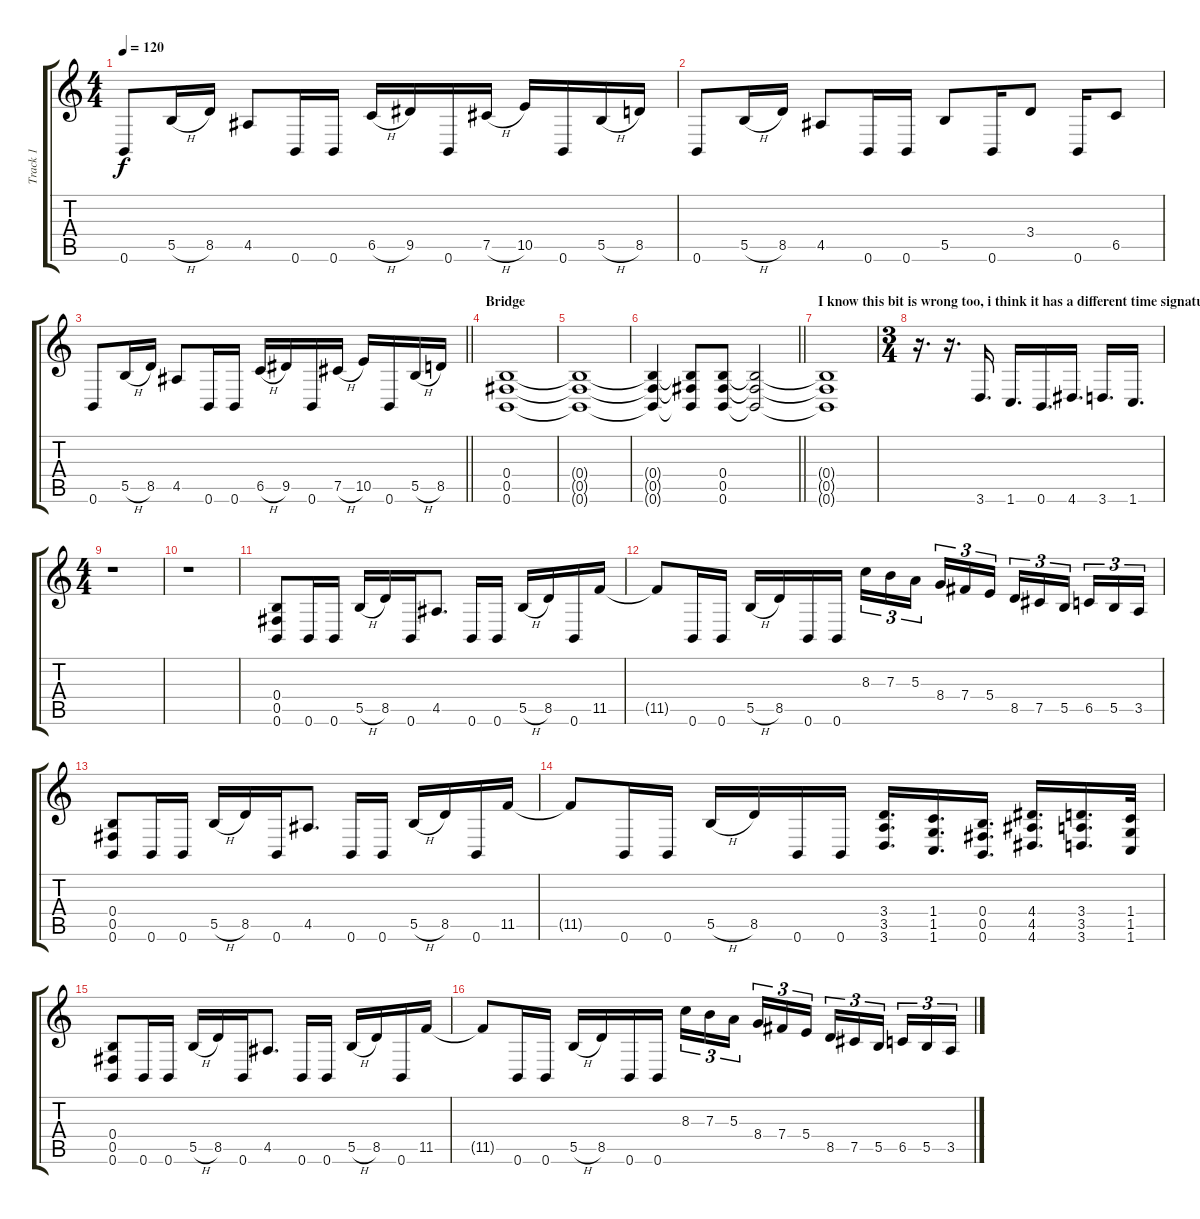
\track ("Track 1" "Track 1") {instrument distortionguitar}
\staff {score tabs}
\tuning (Db4 Ab3 E3 B2 Gb2 B1) {hide}
\ts (4 4)
\tempo 120
\clef g2
\ks c
0.6.8{dy f} 5.5{h}.16 8.5.16 4.5.8 0.6.16 0.6.16 6.5{h}.16 9.5.16 0.6.16 7.5{h}.16 10.5.16 0.6.16 5.5{h}.16 8.5.16 |
0.6.8 5.5{h}.16 8.5.16 4.5.8 0.6.16 0.6.16 5.5.8 0.6.16 3.4.8 0.6.16 6.5.8 |
\barLineRight lightlight
0.6.8 5.5{h}.16 8.5.16 4.5.8 0.6.16 0.6.16 6.5{h}.16 9.5.16 0.6.16 7.5{h}.16 10.5.16 0.6.16 5.5{h}.16 8.5.16 |
\section ("" "Bridge")
(0.4 0.5 0.6).1 |
(0.4{t} 0.5{t} 0.6{t}).1 |
\barLineRight lightlight
(0.4{t} 0.5{t} 0.6{t}).4 (0.4{t} 0.5{t} 0.6{t}).8 (0.4 0.5 0.6).8 (0.4{t} 0.5{t} 0.6{t}).2 |
\section ("" "I know this bit is wrong too, i think it has a different time signature. ")
(0.4{t} 0.5{t} 0.6{t}).1 |
\ts (3 4)
r.16{d} r.16{d} 3.6.16{d} 1.6.16{d} 0.6.16{d} 4.6.16{d} 3.6.16{d} 1.6.16{d} |
\ts (4 4)
r.1 |
r.1 |
(0.4 0.5 0.6).8 0.6.16 0.6.16 5.5{h}.16 8.5.16 0.6.16 4.5.8{d} 0.6.16 0.6.16 5.5{h}.16 8.5.16 0.6.16 11.5.16 |
11.5{t}.8 0.6.16 0.6.16 5.5{h}.16 8.5.16 0.6.16 0.6.16 8.3.16{tu (3 2)} 7.3.16{tu (3 2)} 5.3.16{tu (3 2) beam splitsecondary} 8.4.16{tu (3 2)} 7.4.16{tu (3 2)} 5.4.16{tu (3 2)} 8.5.16{tu (3 2)} 7.5.16{tu (3 2)} 5.5.16{tu (3 2) beam splitsecondary} 6.5.16{tu (3 2)} 5.5.16{tu (3 2)} 3.5.16{tu (3 2)} |
(0.4 0.5 0.6).8 0.6.16 0.6.16 5.5{h}.16 8.5.16 0.6.16 4.5.8{d} 0.6.16 0.6.16 5.5{h}.16 8.5.16 0.6.16 11.5.16 |
11.5{t}.8 0.6.16 0.6.16 5.5{h}.16 8.5.16 0.6.16 0.6.16 (3.4 3.5 3.6).16{d} (1.4 1.5 1.6).16{d} (0.4 0.5 0.6).16{d} (4.4 4.5 4.6).16{d} (3.4 3.5 3.6).16{d} (1.4 1.5 1.6).32 |
(0.4 0.5 0.6).8 0.6.16 0.6.16 5.5{h}.16 8.5.16 0.6.16 4.5.8{d} 0.6.16 0.6.16 5.5{h}.16 8.5.16 0.6.16 11.5.16 |
11.5{t}.8 0.6.16 0.6.16 5.5{h}.16 8.5.16 0.6.16 0.6.16 8.3.16{tu (3 2)} 7.3.16{tu (3 2)} 5.3.16{tu (3 2) beam splitsecondary} 8.4.16{tu (3 2)} 7.4.16{tu (3 2)} 5.4.16{tu (3 2)} 8.5.16{tu (3 2)} 7.5.16{tu (3 2)} 5.5.16{tu (3 2) beam splitsecondary} 6.5.16{tu (3 2)} 5.5.16{tu (3 2)} 3.5.16{tu (3 2)}
